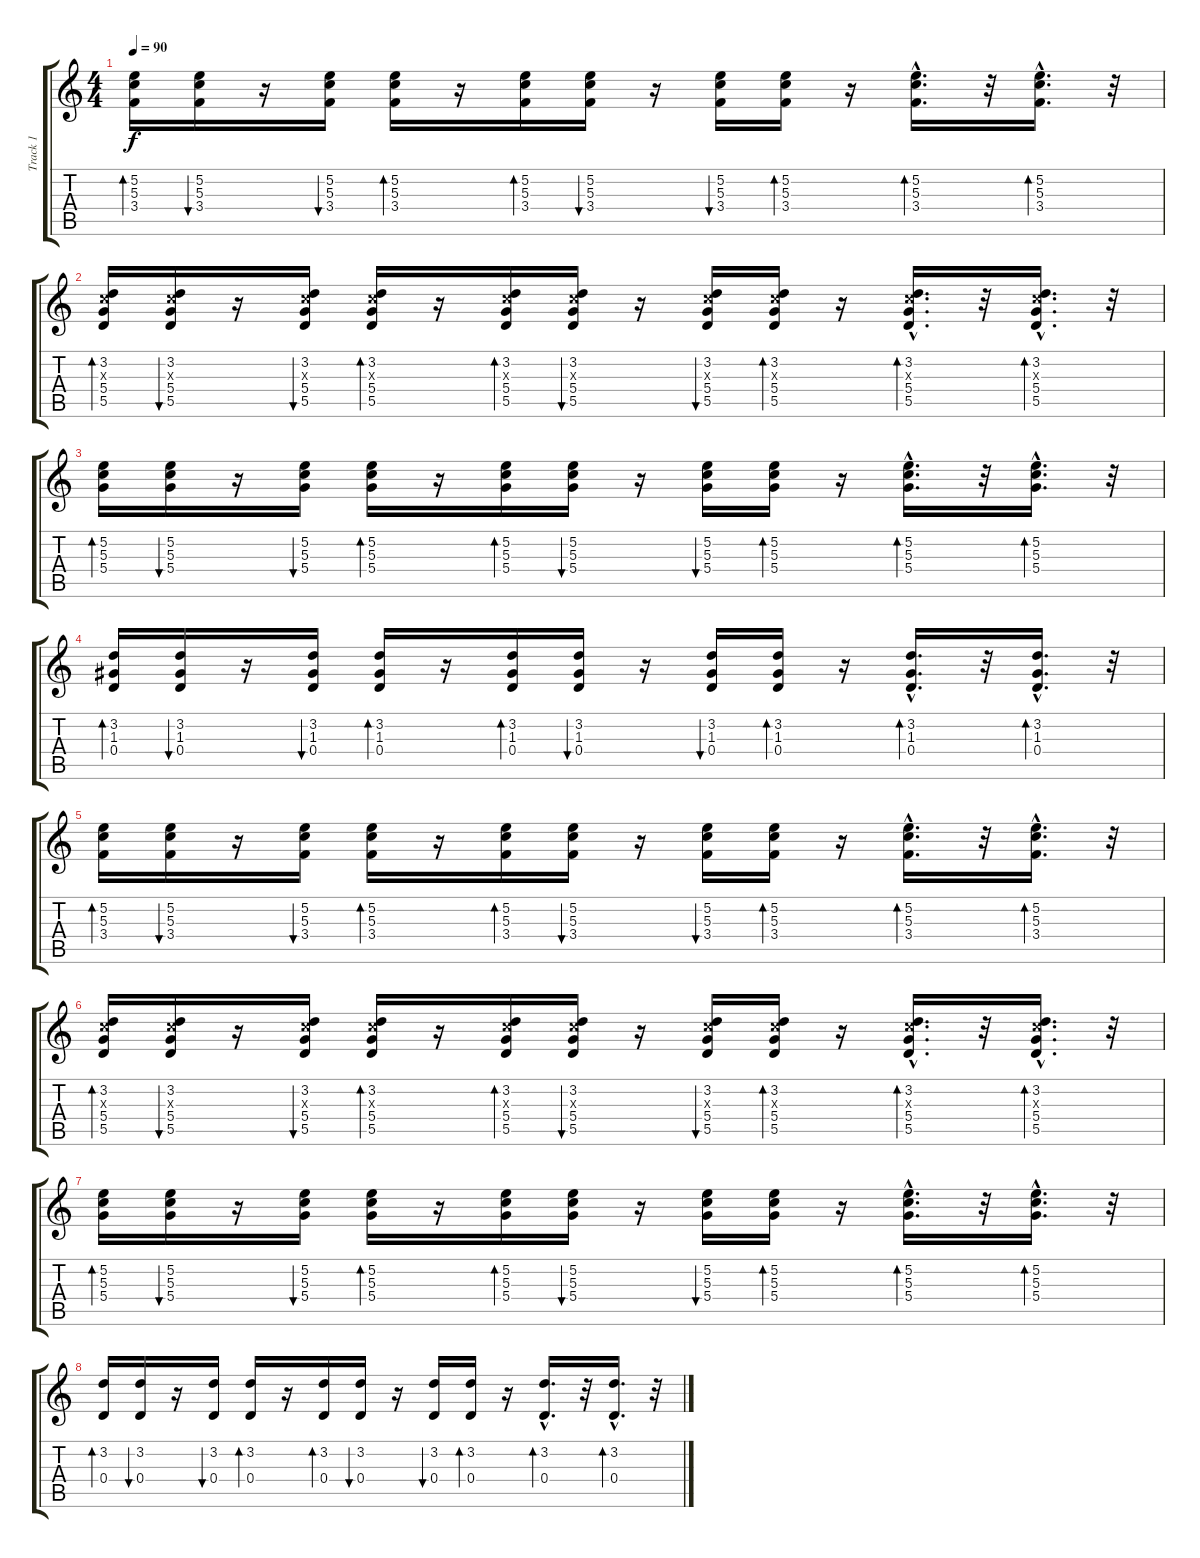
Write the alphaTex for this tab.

\track ("Track 1" "Track 1") {instrument acousticguitarnylon}
\staff {score tabs}
\tuning (E4 B3 G3 D3 A2 E2) {hide}
\ts (4 4)
\tempo 90
\clef g2
\ks c
(5.2 5.3 3.4).16{bd 60 dy f instrument acousticguitarnylon} (5.2 5.3 3.4).16{bu 60} r.16 (5.2 5.3 3.4).16{bu 60} (5.2 5.3 3.4).16{bd 60} r.16 (5.2 5.3 3.4).16{bd 60} (5.2 5.3 3.4).16{bu 60} r.16 (5.2 5.3 3.4).16{bu 60} (5.2 5.3 3.4).16{bd 60} r.16 (5.2{hac} 5.3{hac} 3.4{hac}).16{d bd 60} r.32 (5.2{hac} 5.3{hac} 3.4{hac}).16{d bd 60} r.32 |
(3.2 5.3{x} 5.4 5.5).16{bd 60} (3.2 5.3{x} 5.4 5.5).16{bu 60} r.16 (3.2 5.3{x} 5.4 5.5).16{bu 60} (3.2 5.3{x} 5.4 5.5).16{bd 60} r.16 (3.2 5.3{x} 5.4 5.5).16{bd 60} (3.2 5.3{x} 5.4 5.5).16{bu 60} r.16 (3.2 5.3{x} 5.4 5.5).16{bu 60} (3.2 5.3{x} 5.4 5.5).16{bd 60} r.16 (3.2{hac} 5.3{hac x} 5.4{hac} 5.5{hac}).16{d bd 60} r.32 (3.2{hac} 5.3{hac x} 5.4{hac} 5.5{hac}).16{d bd 60} r.32 |
(5.2 5.3 5.4).16{bd 60} (5.2 5.3 5.4).16{bu 60} r.16 (5.2 5.3 5.4).16{bu 60} (5.2 5.3 5.4).16{bd 60} r.16 (5.2 5.3 5.4).16{bd 60} (5.2 5.3 5.4).16{bu 60} r.16 (5.2 5.3 5.4).16{bu 60} (5.2 5.3 5.4).16{bd 60} r.16 (5.2{hac} 5.3{hac} 5.4{hac}).16{d bd 60} r.32 (5.2{hac} 5.3{hac} 5.4{hac}).16{d bd 60} r.32 |
(3.2 1.3 0.4).16{bd 60} (3.2 1.3 0.4).16{bu 60} r.16 (3.2 1.3 0.4).16{bu 60} (3.2 1.3 0.4).16{bd 60} r.16 (3.2 1.3 0.4).16{bd 60} (3.2 1.3 0.4).16{bu 60} r.16 (3.2 1.3 0.4).16{bu 60} (3.2 1.3 0.4).16{bd 60} r.16 (3.2{hac} 1.3{hac} 0.4{hac}).16{d bd 60} r.32 (3.2{hac} 1.3{hac} 0.4{hac}).16{d bd 60} r.32 |
(5.2 5.3 3.4).16{bd 60 instrument distortionguitar} (5.2 5.3 3.4).16{bu 60} r.16 (5.2 5.3 3.4).16{bu 60} (5.2 5.3 3.4).16{bd 60} r.16 (5.2 5.3 3.4).16{bd 60} (5.2 5.3 3.4).16{bu 60} r.16 (5.2 5.3 3.4).16{bu 60} (5.2 5.3 3.4).16{bd 60} r.16 (5.2{hac} 5.3{hac} 3.4{hac}).16{d bd 60} r.32 (5.2{hac} 5.3{hac} 3.4{hac}).16{d bd 60} r.32 |
(3.2 5.3{x} 5.4 5.5).16{bd 60} (3.2 5.3{x} 5.4 5.5).16{bu 60} r.16 (3.2 5.3{x} 5.4 5.5).16{bu 60} (3.2 5.3{x} 5.4 5.5).16{bd 60} r.16 (3.2 5.3{x} 5.4 5.5).16{bd 60} (3.2 5.3{x} 5.4 5.5).16{bu 60} r.16 (3.2 5.3{x} 5.4 5.5).16{bu 60} (3.2 5.3{x} 5.4 5.5).16{bd 60} r.16 (3.2{hac} 5.3{hac x} 5.4{hac} 5.5{hac}).16{d bd 60} r.32 (3.2{hac} 5.3{hac x} 5.4{hac} 5.5{hac}).16{d bd 60} r.32 |
(5.2 5.3 5.4).16{bd 60} (5.2 5.3 5.4).16{bu 60} r.16 (5.2 5.3 5.4).16{bu 60} (5.2 5.3 5.4).16{bd 60} r.16 (5.2 5.3 5.4).16{bd 60} (5.2 5.3 5.4).16{bu 60} r.16 (5.2 5.3 5.4).16{bu 60} (5.2 5.3 5.4).16{bd 60} r.16 (5.2{hac} 5.3{hac} 5.4{hac}).16{d bd 60} r.32 (5.2{hac} 5.3{hac} 5.4{hac}).16{d bd 60} r.32 |
(3.2 0.4).16{bd 60} (3.2 0.4).16{bu 60} r.16 (3.2 0.4).16{bu 60} (3.2 0.4).16{bd 60} r.16 (3.2 0.4).16{bd 60} (3.2 0.4).16{bu 60} r.16 (3.2 0.4).16{bu 60} (3.2 0.4).16{bd 60} r.16 (3.2{hac} 0.4{hac}).16{d bd 60} r.32 (3.2{hac} 0.4{hac}).16{d bd 60} r.32
